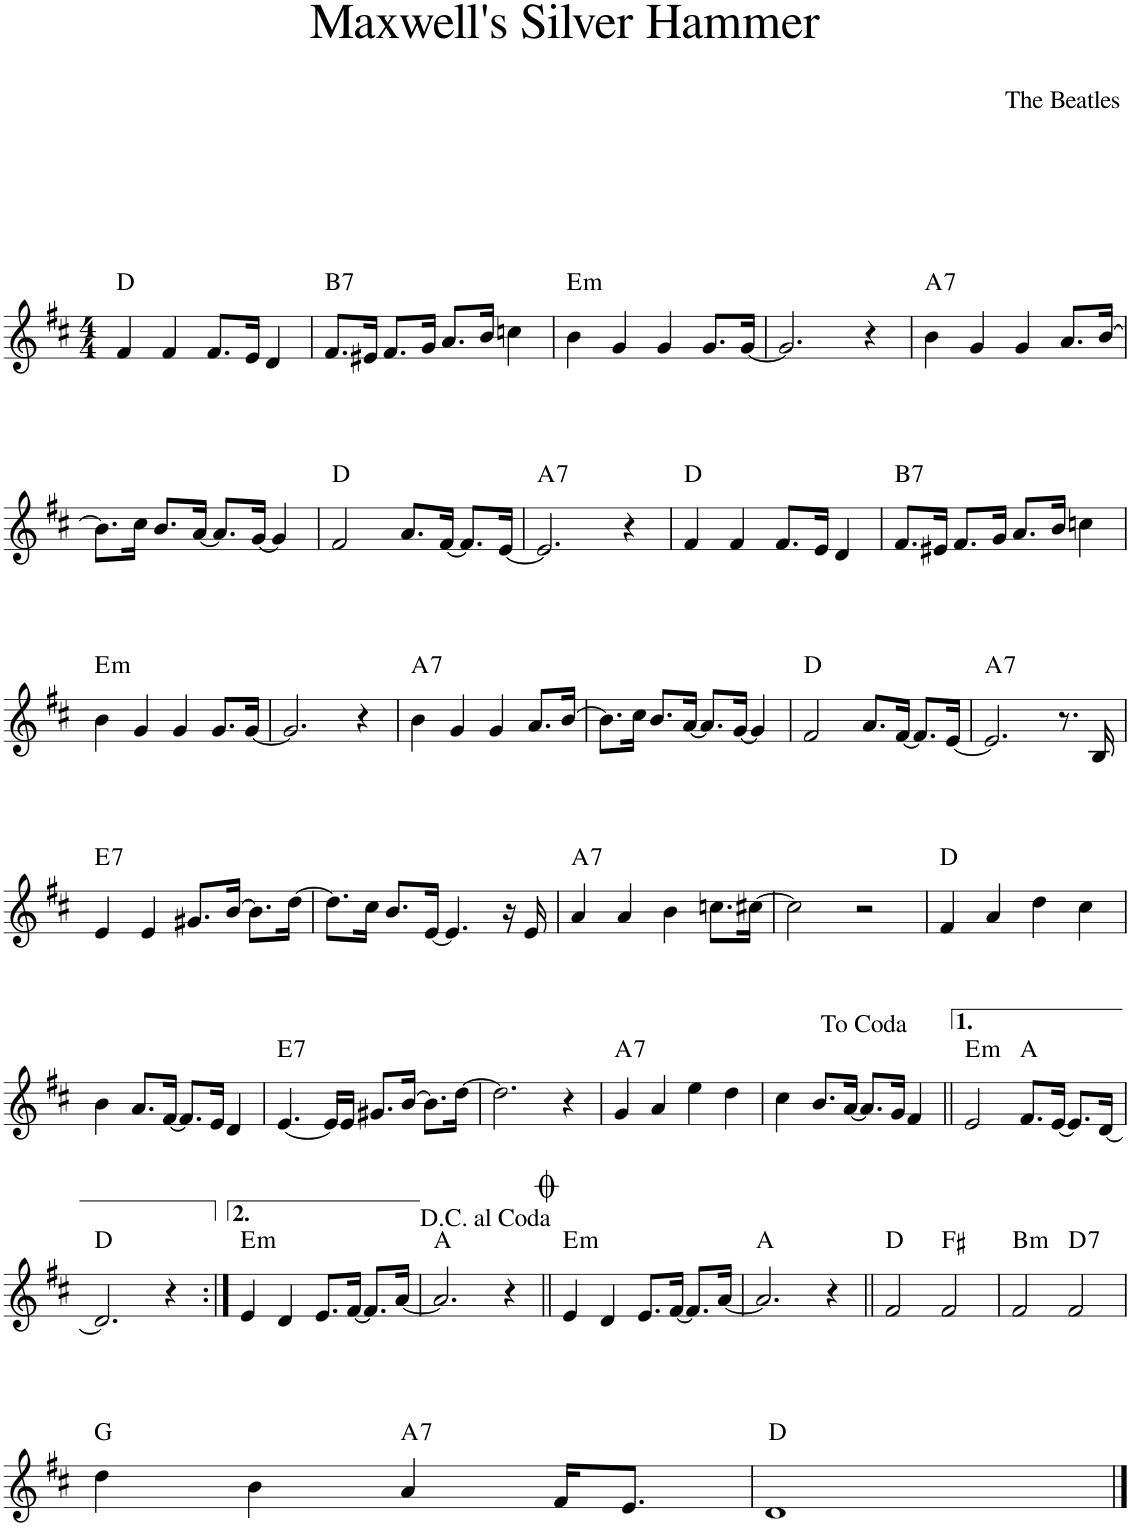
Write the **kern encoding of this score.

**kern	**harte
*part1	*part1
*staff1	*
*I"Piano	*
*I'Pno.	*
*clefG2	*
*k[f#c#]	*
*M4/4	*
=1	=1
4f#/	D:maj
4f#/	.
8.f#/L	.
16e/Jk	.
4d/	.
=2	=2
!	!LO:H:kt=7
8.f#/L	B:7
16e#X/Jk	.
8.f#/L	.
16g/Jk	.
8.a/L	.
16b/Jk	.
4ccn\	.
=3	=3
!	!LO:H:kt=m
4b\	E:min
4g/	.
4g/	.
8.g/L	.
[16g/Jk	.
=4	=4
2.g/]	.
4r	.
=5	=5
!	!LO:H:kt=7
4b\	A:7
4g/	.
4g/	.
8.a/L	.
[16b/Jk	.
!!LO:LB:g=z
=6	=6
8.b\L]	.
16cc#\Jk	.
8.b/L	.
[16a/Jk	.
8.a/L]	.
[16g/Jk	.
4g/]	.
=7	=7
2f#/	D:maj
8.a/L	.
[16f#/Jk	.
8.f#/L]	.
[16e/Jk	.
=8	=8
!	!LO:H:kt=7
2.e/]	A:7
4r	.
=9	=9
4f#/	D:maj
4f#/	.
8.f#/L	.
16e/Jk	.
4d/	.
=10	=10
!	!LO:H:kt=7
8.f#/L	B:7
16e#X/Jk	.
8.f#/L	.
16g/Jk	.
8.a/L	.
16b/Jk	.
4ccn\	.
!!LO:LB:g=z
=11	=11
!	!LO:H:kt=m
4b\	E:min
4g/	.
4g/	.
8.g/L	.
[16g/Jk	.
=12	=12
2.g/]	.
4r	.
=13	=13
!	!LO:H:kt=7
4b\	A:7
4g/	.
4g/	.
8.a/L	.
[16b/Jk	.
=14	=14
8.b\L]	.
16cc#\Jk	.
8.b/L	.
[16a/Jk	.
8.a/L]	.
[16g/Jk	.
4g/]	.
=15	=15
2f#/	D:maj
8.a/L	.
[16f#/Jk	.
8.f#/L]	.
[16e/Jk	.
=16	=16
!	!LO:H:kt=7
2.e/]	A:7
8.r	.
16B/	.
!!LO:LB:g=z
=17	=17
!	!LO:H:kt=7
4e/	E:7
4e/	.
8.g#X/L	.
[16b/Jk	.
8.b\L]	.
[16dd\Jk	.
=18	=18
8.dd\L]	.
16cc#\Jk	.
8.b/L	.
[16e/Jk	.
4.e/]	.
16r	.
16e/	.
=19	=19
!	!LO:H:kt=7
4a/	A:7
4a/	.
4b\	.
8.ccn\L	.
[16cc#X\Jk	.
=20	=20
2cc#\]	.
2r	.
=21	=21
4f#/	D:maj
4a/	.
4dd\	.
4cc#\	.
!!LO:LB:g=z
=22	=22
4b\	.
8.a/L	.
[16f#/Jk	.
8.f#/L]	.
16e/Jk	.
4d/	.
=23	=23
!	!LO:H:kt=7
[4.e/	E:7
16e/LL]	.
16e/JJ	.
8.g#X/L	.
[16b/Jk	.
8.b\L]	.
[16dd\Jk	.
=24	=24
2.dd\]	.
4r	.
=25	=25
!	!LO:H:kt=7
4g/	A:7
4a/	.
4ee\	.
4dd\	.
=26	=26
4cc#\	.
8.b/L	.
[16a/Jk	.
8.a/L]	.
16g/Jk	.
4f#/	.
=27||	=27||
!	!LO:H:kt=m
2e/	E:min
8.f#/L	A:maj
[16e/Jk	.
8.e/L]	.
[16d/Jk	.
!!LO:LB:g=z
=28	=28
2.d/]	D:maj
4r	.
=29:|!	=29:|!
!	!LO:H:kt=m
4e/	E:min
4d/	.
8.e/L	.
[16f#/Jk	.
8.f#/L]	.
[16a/Jk	.
=30	=30
2.a/]	A:maj
4r	.
=31||	=31||
!	!LO:H:kt=m
4e/	E:min
4d/	.
8.e/L	.
[16f#/Jk	.
8.f#/L]	.
[16a/Jk	.
=32	=32
2.a/]	A:maj
4r	.
=33||	=33||
2f#/	D:maj
2f#/	F#:maj
=34	=34
!	!LO:H:kt=m
2f#/	B:min
!	!LO:H:kt=7
2f#/	D:7
!!LO:LB:g=z
=35	=35
4dd\	G:maj
4b\	.
!	!LO:H:kt=7
4a/	A:7
16f#/KL	.
8.e/J	.
=36	=36
1d	D:maj
==	==
*-	*-
